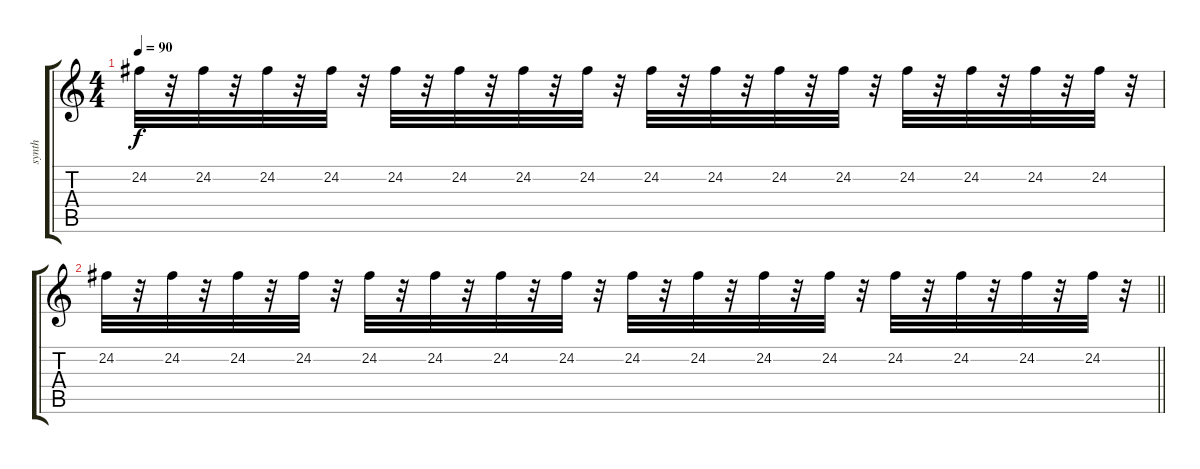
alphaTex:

\track ("synth" "synth") {instrument lead1square}
\staff {score tabs}
\tuning (B3 Gb3 D3 A2 E2 B1) {hide}
\ts (4 4)
\tempo 90
\clef g2
\ks c
24.2.32{dy f} r.32 24.2.32 r.32 24.2.32 r.32 24.2.32 r.32 24.2.32 r.32 24.2.32 r.32 24.2.32 r.32 24.2.32 r.32 24.2.32 r.32 24.2.32 r.32 24.2.32 r.32 24.2.32 r.32 24.2.32 r.32 24.2.32 r.32 24.2.32 r.32 24.2.32 r.32 |
\barLineRight lightlight
24.2.32 r.32 24.2.32 r.32 24.2.32 r.32 24.2.32 r.32 24.2.32 r.32 24.2.32 r.32 24.2.32 r.32 24.2.32 r.32 24.2.32 r.32 24.2.32 r.32 24.2.32 r.32 24.2.32 r.32 24.2.32 r.32 24.2.32 r.32 24.2.32 r.32 24.2.32 r.32
